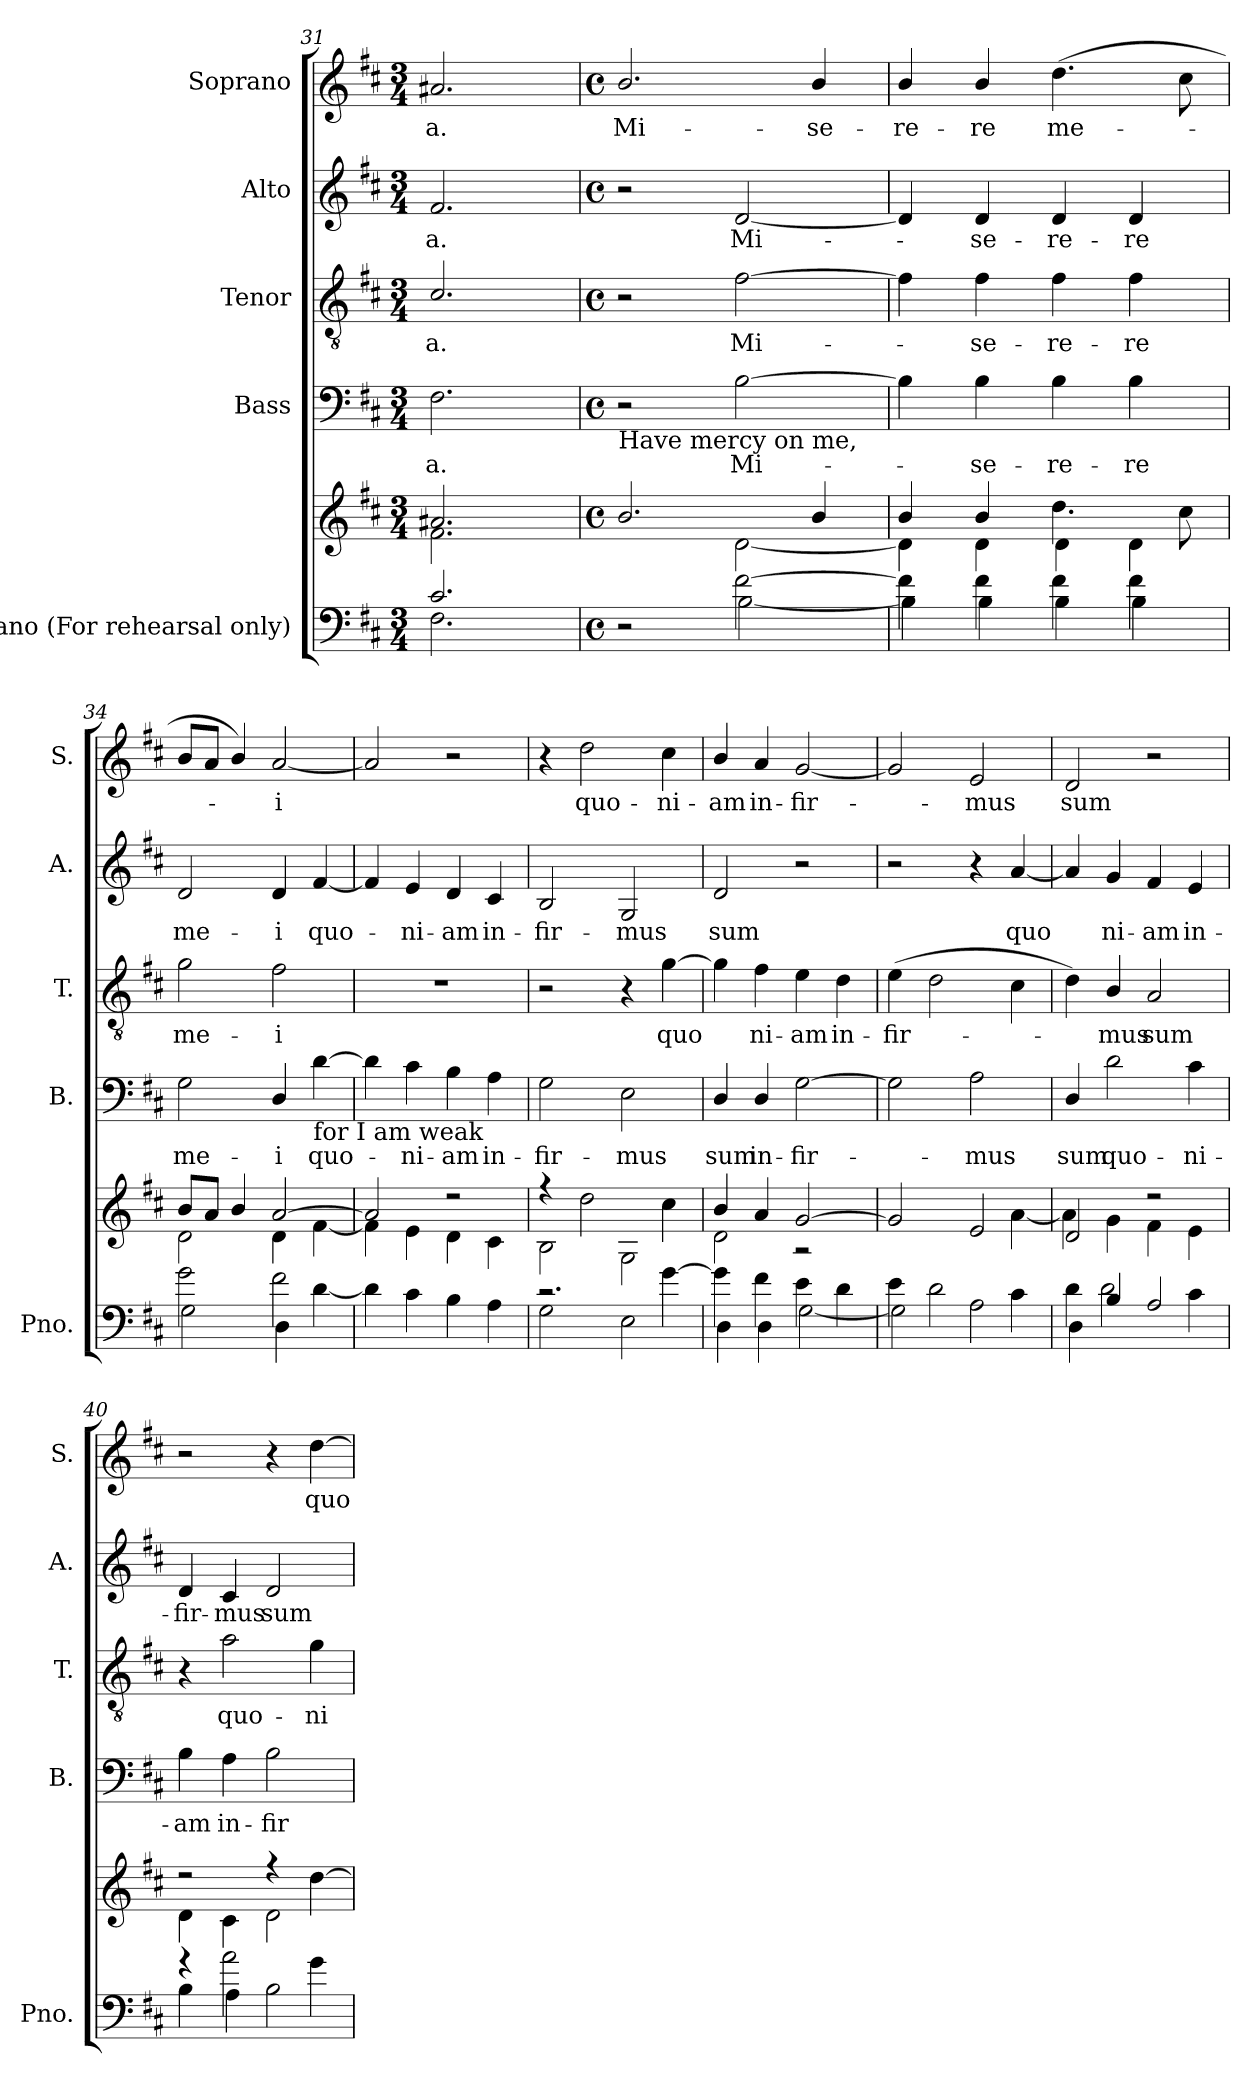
**kern	**kern	**kern	**text	**kern	**text	**kern	**text	**kern	**text
*part5	*part5	*part4	*part4	*part3	*part3	*part2	*part2	*part1	*part1
*staff6	*staff5	*staff4	*staff4	*staff3	*staff3	*staff2	*staff2	*staff1	*staff1
*I"Piano (For rehearsal  only)	*	*I"Bass	*	*I"Tenor	*	*I"Alto	*	*I"Soprano	*
*I'Pno.	*	*I'B.	*	*I'T.	*	*I'A.	*	*I'S.	*
*clefF4	*clefG2	*clefF4	*	*clefGv2	*	*clefG2	*	*clefG2	*
*k[f#c#]	*k[f#c#]	*k[f#c#]	*	*k[f#c#]	*	*k[f#c#]	*	*k[f#c#]	*
*M3/4	*M3/4	*M3/4	*	*M3/4	*	*M3/4	*	*M3/4	*
=31	=31	=31	=31	=31	=31	=31	=31	=31	=31
*^	*^	*	*	*	*	*	*	*	*
!	!	!	!	!	!LO:LY:b	!	!LO:LY:b	!	!LO:LY:b	!	!LO:LY:b
2.c#/	2.F#\	2.a#X/	2.f#\	2.F#\	a.	2.c#/	a.	2.f#/	a.	2.a#X/	a.
!!LO:LB:g=z
=32	=32	=32	=32	=32	=32	=32	=32	=32	=32	=32	=32
*M4/4	*	*M4/4	*	*M4/4	*	*M4/4	*	*M4/4	*	*M4/4	*
*met(c)	*	*met(c)	*	*met(c)	*	*met(c)	*	*met(c)	*	*met(c)	*
!	!	!	!	!LO:TX:b:t=Have mercy on me,	!	!	!	!	!	!	!
!	!	!	!	!	!	!	!	!	!	!	!LO:LY:b
2r	2ryy	2.b/	2ryy	2r	.	2r	.	2r	.	2.b/	Mi-
!	!	!	!	!	!LO:LY:b	!	!LO:LY:b	!	!LO:LY:b	!	!
[2f#\	[2B\	.	[2d\	[2B\	Mi-	[2f#\	Mi-	[2d/	Mi-	.	.
!	!	!	!	!	!	!	!	!	!	!	!LO:LY:b
.	.	4b/	.	.	.	.	.	.	.	4b/	-se-
=33	=33	=33	=33	=33	=33	=33	=33	=33	=33	=33	=33
!	!	!	!	!	!	!	!	!	!	!	!LO:LY:b
4f#\]	4B\]	4b/	4d\]	4B\]	.	4f#\]	.	4d/]	.	4b/	-re-
!	!	!	!	!	!LO:LY:b	!	!LO:LY:b	!	!LO:LY:b	!	!LO:LY:b
4f#\	4B\	4b/	4d\	4B\	se-	4f#\	se-	4d/	-se-	4b/	-re
!	!	!	!	!	!LO:LY:b	!	!LO:LY:b	!	!LO:LY:b	!	!LO:LY:b
4f#\	4B\	4.dd\	4d\	4B\	-re-	4f#\	-re-	4d/	-re-	(>4.dd\	me-
!	!	!	!	!	!LO:LY:b	!	!LO:LY:b	!	!LO:LY:b	!	!
4f#\	4B\	.	4d\	4B\	-re	4f#\	-re	4d/	-re	.	.
.	.	8cc#\	.	.	.	.	.	.	.	8cc#\	.
=34	=34	=34	=34	=34	=34	=34	=34	=34	=34	=34	=34
!	!	!	!	!	!LO:LY:b	!	!LO:LY:b	!	!LO:LY:b	!	!
2g\	2G\	8b/L	2d\	2G\	me-	2g\	me-	2d/	me-	8b/L	.
.	.	8a/J	.	.	.	.	.	.	.	8a/J	.
.	.	4b/	.	.	.	.	.	.	.	4b/)	.
!	!	!	!	!	!LO:LY:b	!	!LO:LY:b	!	!LO:LY:b	!	!LO:LY:b
2f#\	4D\	[2a/	4d\	4D/	-i	2f#\	-i	4d/	-i	[2a/	-i
!	!	!	!	!LO:TX:b:t=for I am weak	!	!	!	!	!	!	!
!	!	!	!	!	!LO:LY:b	!	!	!	!LO:LY:b	!	!
.	[4d\	.	[4f#\	[4d\	quo-	.	.	[4f#/	quo-	.	.
*v	*v	*	*	*	*	*	*	*	*	*	*
=35	=35	=35	=35	=35	=35	=35	=35	=35	=35	=35
4d\]	2a/]	4f#\]	4d\]	.	1r	.	4f#/]	.	2a/]	.
!	!	!	!	!LO:LY:b	!	!	!	!LO:LY:b	!	!
4c#\	.	4e\	4c#\	ni-	.	.	4e/	-ni-	.	.
!	!	!	!	!LO:LY:b	!	!	!	!LO:LY:b	!	!
4B\	2r	4d\	4B\	-am	.	.	4d/	-am	2r	.
!	!	!	!	!LO:LY:b	!	!	!	!LO:LY:b	!	!
4A\	.	4c#\	4A\	in-	.	.	4c#/	in-	.	.
=36	=36	=36	=36	=36	=36	=36	=36	=36	=36	=36
*^	*	*	*	*	*	*	*	*	*	*
!	!	!	!	!	!LO:LY:b	!	!	!	!LO:LY:b	!	!
2.r	2G\	4r	2B\	2G\	-fir-	2r	.	2B/	-fir-	4r	.
!	!	!	!	!	!	!	!	!	!	!	!LO:LY:b
.	.	2dd\	.	.	.	.	.	.	.	2dd\	quo-
!	!	!	!	!	!LO:LY:b	!	!	!	!LO:LY:b	!	!
.	2E\	.	2G\	2E\	-mus	4r	.	2G/	-mus	.	.
!	!	!	!	!	!	!	!LO:LY:b	!	!	!	!LO:LY:b
[4g\	.	4cc#\	.	.	.	[4g\	quo	.	.	4cc#\	-ni-
=37	=37	=37	=37	=37	=37	=37	=37	=37	=37	=37	=37
!	!	!	!	!	!LO:LY:b	!	!	!	!LO:LY:b	!	!LO:LY:b
4g\]	4D\	4b/	2d\	4D/	sum	4g\]	.	2d/	sum	4b/	-am
!	!	!	!	!	!LO:LY:b	!	!LO:LY:b	!	!	!	!LO:LY:b
4f#\	4D\	4a/	.	4D/	in-	4f#\	ni-	.	.	4a/	in-
!	!	!	!	!	!LO:LY:b	!	!LO:LY:b	!	!	!	!LO:LY:b
4e\	[2G\	[2g/	2r	[2G\	-fir-	4e\	-am	2r	.	[2g/	-fir-
!	!	!	!	!	!	!	!LO:LY:b	!	!	!	!
4d\	.	.	.	.	.	4d\	in-	.	.	.	.
=38	=38	=38	=38	=38	=38	=38	=38	=38	=38	=38	=38
!	!	!	!	!	!	!	!LO:LY:b	!	!	!	!
4e\	2G\]	2g/]	2.ryy	2G\]	.	(>4e\	-fir-	2r	.	2g/]	.
2d\	.	.	.	.	.	2d\	.	.	.	.	.
!	!	!	!	!	!LO:LY:b	!	!	!	!	!	!LO:LY:b
.	2A\	2e/	.	2A\	-mus	.	.	4r	.	2e/	mus
!	!	!	!	!	!	!	!	!	!LO:LY:b	!	!
4c#\	.	.	[4a\	.	.	4c#\	.	[4a/	quo	.	.
!!LO:PB:g=z
=39	=39	=39	=39	=39	=39	=39	=39	=39	=39	=39	=39
!	!	!	!	!	!LO:LY:b	!	!	!	!	!	!LO:LY:b
4d\	4D\	2d/	4a\]	4D/	sum	4d\)	.	4a/]	.	2d/	sum
!	!	!	!	!	!LO:LY:b	!	!LO:LY:b	!	!LO:LY:b	!	!
4B/	2d\	.	4g\	2d\	quo-	4B/	mus	4g/	ni-	.	.
!	!	!	!	!	!	!	!LO:LY:b	!	!LO:LY:b	!	!
2A/	.	2r	4f#\	.	.	2A/	sum	4f#/	-am	2r	.
!	!	!	!	!	!LO:LY:b	!	!	!	!LO:LY:b	!	!
.	4c#\	.	4e\	4c#\	-ni-	.	.	4e/	in-	.	.
=40	=40	=40	=40	=40	=40	=40	=40	=40	=40	=40	=40
!	!	!	!	!	!LO:LY:b	!	!	!	!LO:LY:b	!	!
4r	4B\	2r	4d\	4B\	-am	4r	.	4d/	-fir-	2r	.
!	!	!	!	!	!LO:LY:b	!	!LO:LY:b	!	!LO:LY:b	!	!
2a\	4A\	.	4c#\	4A\	in-	2a\	quo-	4c#/	-mus	.	.
!	!	!	!	!	!LO:LY:b	!	!	!	!LO:LY:b	!	!
.	2B\	4r	2d\	2B\	-fir-	.	.	2d/	sum	4r	.
!	!	!	!	!	!	!	!LO:LY:b	!	!	!	!LO:LY:b
4g\	.	[4dd\	.	.	.	4g\	-ni-	.	.	[4dd\	quo
*v	*v	*	*	*	*	*	*	*	*	*	*
*	*v	*v	*	*	*	*	*	*	*	*
=	=	=	=	=	=	=	=	=	=
*-	*-	*-	*-	*-	*-	*-	*-	*-	*-
